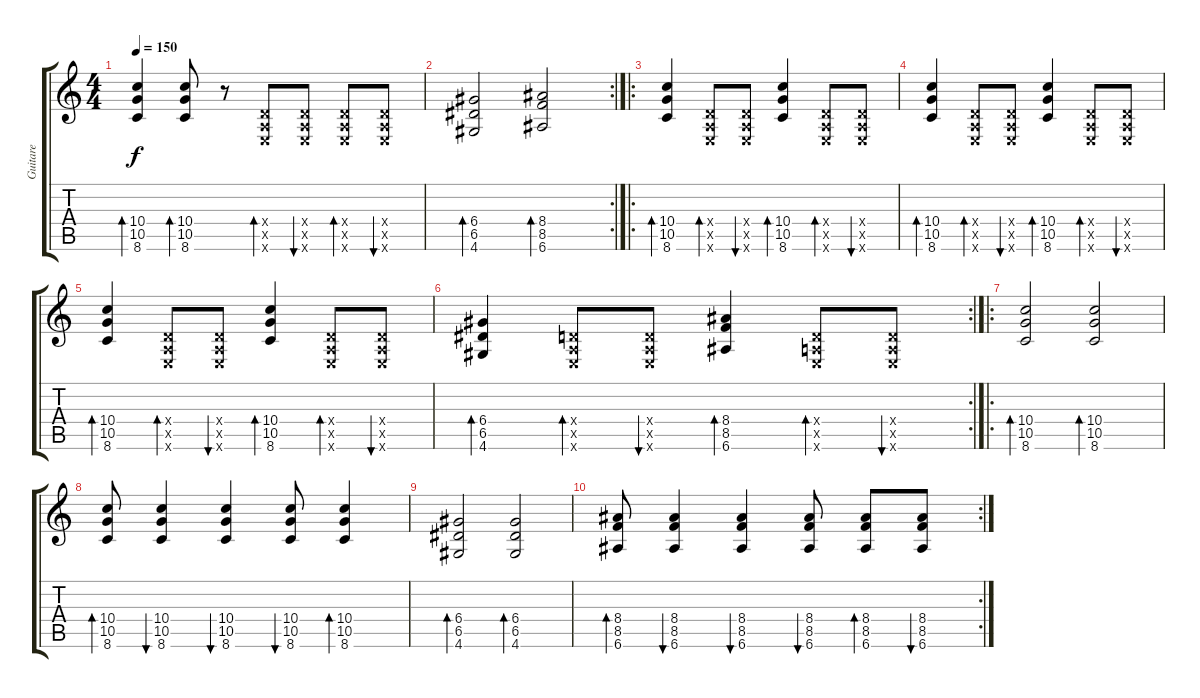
\track ("Guitare" "Guitare") {instrument acousticguitarnylon}
\staff {score tabs}
\tuning (E4 B3 G3 D3 A2 E2) {hide}
\ts (4 4)
\tempo 150
\clef g2
\ks c
(10.4 10.5 8.6).4{bd 60 dy f} (10.4 10.5 8.6).8{bd 60} r.8 (0.4{x} 0.5{x} 0.6{x}).8{bd 60} (0.4{x} 0.5{x} 0.6{x}).8{bu 60} (0.4{x} 0.5{x} 0.6{x}).8{bd 60} (0.4{x} 0.5{x} 0.6{x}).8{bu 60} |
\rc 2
(6.4 6.5 4.6).2{bd 60} (8.4 8.5 6.6).2{bd 60} |
\ro
(10.4 10.5 8.6).4{bd 60} (0.4{x} 0.5{x} 0.6{x}).8{bd 60} (0.4{x} 0.5{x} 0.6{x}).8{bu 60} (10.4 10.5 8.6).4{bd 60} (0.4{x} 0.5{x} 0.6{x}).8{bd 60} (0.4{x} 0.5{x} 0.6{x}).8{bu 60} |
(10.4 10.5 8.6).4{bd 60} (0.4{x} 0.5{x} 0.6{x}).8{bd 60} (0.4{x} 0.5{x} 0.6{x}).8{bu 60} (10.4 10.5 8.6).4{bd 60} (0.4{x} 0.5{x} 0.6{x}).8{bd 60} (0.4{x} 0.5{x} 0.6{x}).8{bu 60} |
(10.4 10.5 8.6).4{bd 60} (0.4{x} 0.5{x} 0.6{x}).8{bd 60} (0.4{x} 0.5{x} 0.6{x}).8{bu 60} (10.4 10.5 8.6).4{bd 60} (0.4{x} 0.5{x} 0.6{x}).8{bd 60} (0.4{x} 0.5{x} 0.6{x}).8{bu 60} |
\rc 2
(6.4 6.5 4.6).4{bd 60} (0.4{x} 0.5{x} 0.6{x}).8{bd 60} (0.4{x} 0.5{x} 0.6{x}).8{bu 60} (8.4 8.5 6.6).4{bd 60} (0.4{x} 0.5{x} 0.6{x}).8{bd 60} (0.4{x} 0.5{x} 0.6{x}).8{bu 60} |
\ro
(10.4 10.5 8.6).2{bd 60} (10.4 10.5 8.6).2{bd 60} |
(10.4 10.5 8.6).8{bd 60} (10.4 10.5 8.6).4{bu 60} (10.4 10.5 8.6).4{bu 60} (10.4 10.5 8.6).8{bu 60} (10.4 10.5 8.6).4{bd 60} |
(6.4 6.5 4.6).2{bd 60} (6.4 6.5 4.6).2{bd 60} |
\rc 2
(8.4 8.5 6.6).8{bd 60} (8.4 8.5 6.6).4{bu 60} (8.4 8.5 6.6).4{bu 60} (8.4 8.5 6.6).8{bu 60} (8.4 8.5 6.6).8{bd 60} (8.4 8.5 6.6).8{bu 60}
